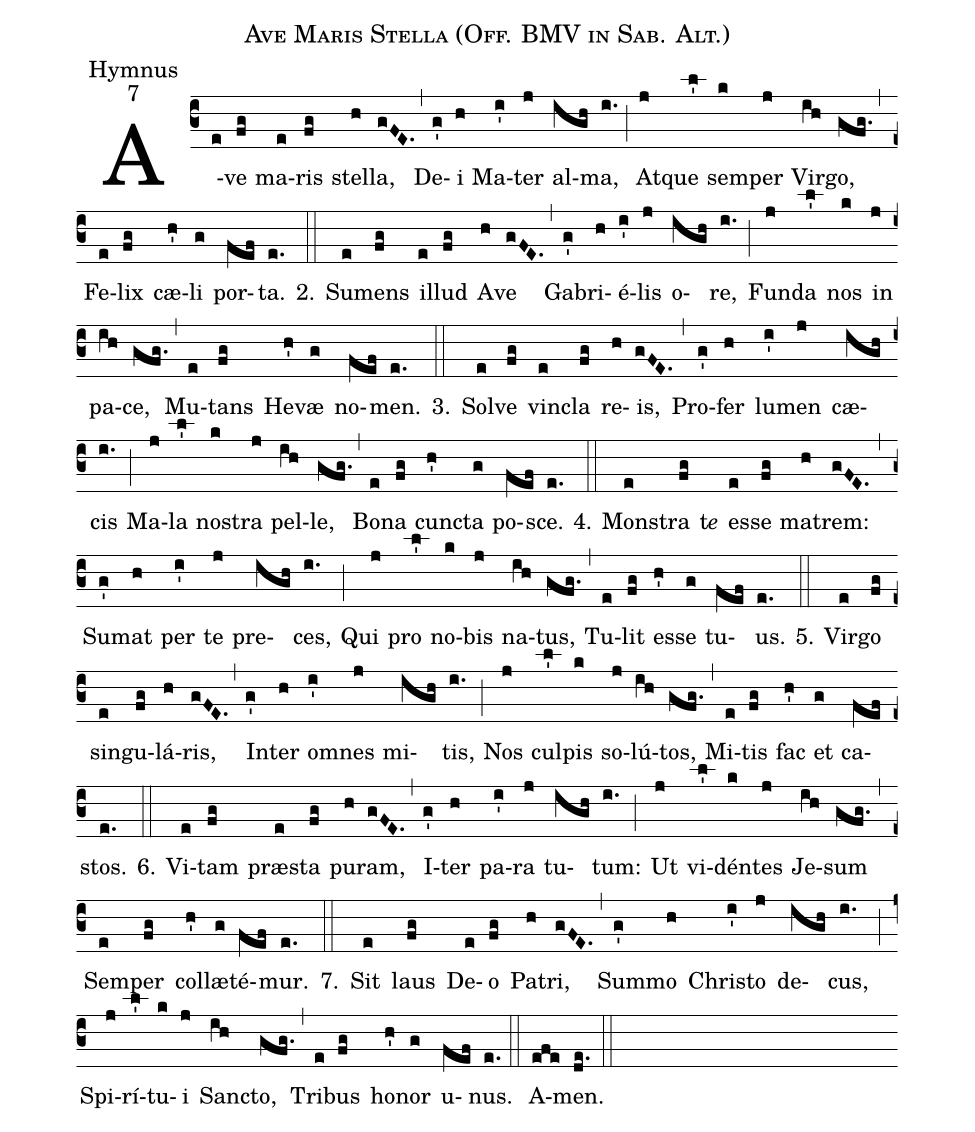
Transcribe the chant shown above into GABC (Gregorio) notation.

name:Ave Maris Stella (Off. BMV in Sab. Alt.);
office-part:Hymnus;
mode:7;
%%
(c3)A(e)ve(fg) ma(e)ris(fg) stel(h)la,(gFE.) (,)
De(g')i(h) Ma(i')ter(j) al(igh)ma,(i.) (;)
At(j)que(l') sem(k)per(j) Vir(ih)go,(gfg.) (,)
Fe(e)lix(fg) cæ(h')li(g) por(fef)ta.(e.)

2.(::) Su(e)mens(fg) il(e)lud(fg) A(h)ve(gFE.) (,)
Ga(g')bri(h)é(i')lis(j) o(igh)re,(i.) (;)
Fun(j)da(l') nos(k) in(j) pa(ih)ce,(gfg.) (,)
Mu(e)tans(fg) He(h')væ(g) no(fef)men.(e.)

3.(::) Sol(e)ve(fg) vin(e)cla(fg) re(h)is,(gFE.) (,)
Pro(g')fer(h) lu(i')men(j) cæ(igh)cis(i.) (;)
Ma(j)la(l') no(k)stra(j) pel(ih)le,(gfg.) (,)
Bo(e)na(fg) cun(h')cta(g) po(fef)sce.(e.)

4.(::) Mon(e)stra(fg) t<i>e</i>() es(e)se(fg) ma(h)trem:(gFE.) (,)
Su(g')mat(h) per(i') te(j) pre(igh)ces,(i.) (;)
Qui(j) pro(l') no(k)bis(j) na(ih)tus,(gfg.) (,)
Tu(e)lit(fg) es(h')se(g) tu(fef)us.(e.)

5.(::) Vir(e)go(fg) sin(e)gu(fg)lá(h)ris,(gFE.) (,)
In(g')ter(h) om(i')nes(j) mi(igh)tis,(i.) (;)
Nos(j) cul(l')pis(k) so(j)lú(ih)tos,(gfg.) (,)
Mi(e)tis(fg) fac(h') et(g) ca(fef)stos.(e.)

6.(::) Vi(e)tam(fg) præ(e)sta(fg) pu(h)ram,(gFE.) (,)
I(g')ter(h) pa(i')ra(j) tu(igh)tum:(i.) (;)
Ut(j) vi(l')dén(k)tes(j) Je(ih)sum(gfg.) (,)
Sem(e)per(fg) col(h')læ(g)té(fef)mur.(e.)

7.(::) Sit(e) laus(fg) De(e)o(fg) Pa(h)tri,(gFE.) (,)
Sum(g')mo(h) Chri(i')sto(j) de(igh)cus,(i.) (;)
Spi(j)rí(l')tu(k)i(j) San(ih)cto,(gfg.) (,)
Tri(e)bus(fg) ho(h')nor(g) u(fef)nus.(e.) (::)
A(efe)men.(de.) (::)
